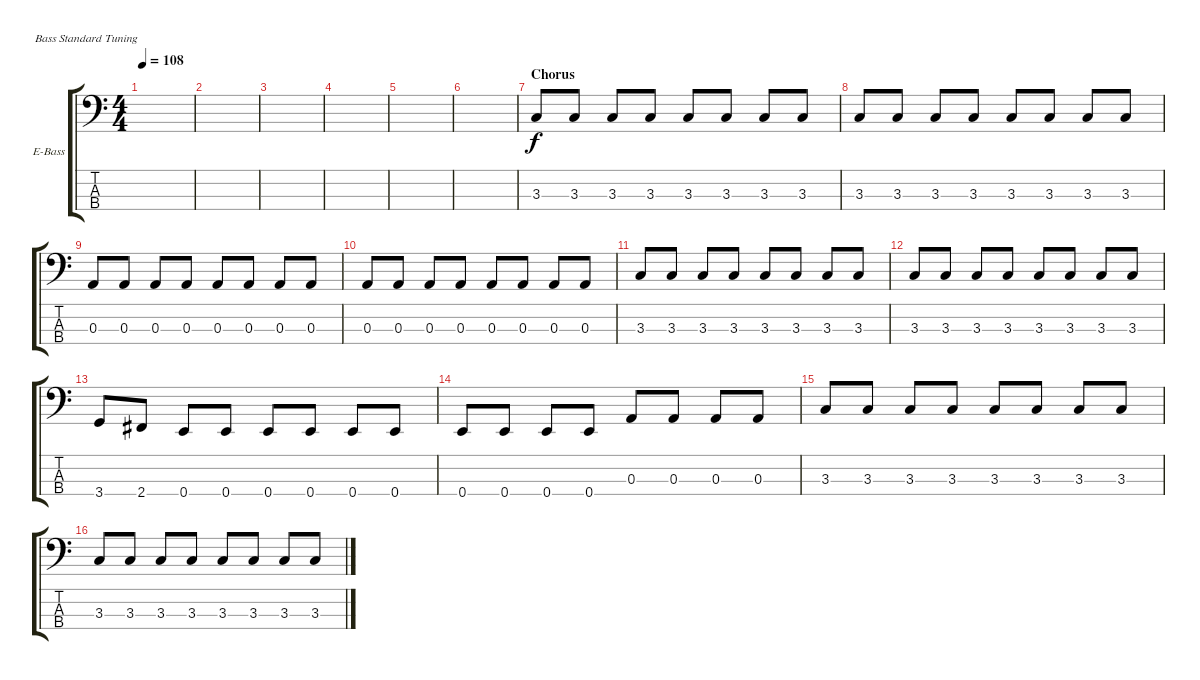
\bracketExtendMode groupsimilarinstruments
\firstSystemTrackNameOrientation horizontal
\otherSystemsTrackNameOrientation horizontal
\track ("Electric Bass" "E-Bass") {instrument electricbassfinger}
\staff {score tabs}
\tuning (G2 D2 A1 E1)
\ts (4 4)
\tempo 108
\clef f4
\ks c
|
|
|
|
|
|
\section ("" "Chorus")
3.3.8 3.3.8 3.3.8 3.3.8 3.3.8 3.3.8 3.3.8 3.3.8 |
3.3.8 3.3.8 3.3.8 3.3.8 3.3.8 3.3.8 3.3.8 3.3.8 |
0.3.8 0.3.8 0.3.8 0.3.8 0.3.8 0.3.8 0.3.8 0.3.8 |
0.3.8 0.3.8 0.3.8 0.3.8 0.3.8 0.3.8 0.3.8 0.3.8 |
3.3.8 3.3.8 3.3.8 3.3.8 3.3.8 3.3.8 3.3.8 3.3.8 |
3.3.8 3.3.8 3.3.8 3.3.8 3.3.8 3.3.8 3.3.8 3.3.8 |
3.4.8 2.4.8 0.4.8 0.4.8 0.4.8 0.4.8 0.4.8 0.4.8 |
0.4.8 0.4.8 0.4.8 0.4.8 0.3.8 0.3.8 0.3.8 0.3.8 |
3.3.8 3.3.8 3.3.8 3.3.8 3.3.8 3.3.8 3.3.8 3.3.8 |
3.3.8 3.3.8 3.3.8 3.3.8 3.3.8 3.3.8 3.3.8 3.3.8
